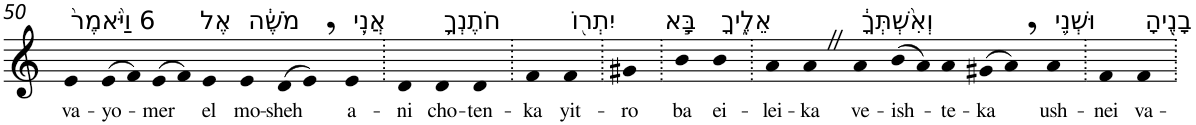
**kern	**text
*part1	*part1
*staff1	*staff1
*I"Piano	*
*I'Pno	*
!!LO:PB:g=z
*clefG2	*
*k[]	*
=50	=50
!LO:TX:a:t=6 וַיֹּ֙אמֶר֙	!
!	!LO:LY:b
4e	va-
!	!LO:LY:b
(>8e	-yo-
8f)	.
!	!LO:LY:b
(>8e	-mer
8f)	.
!LO:TX:a:t=אֶל	!
!	!LO:LY:b
4e	el
!LO:TX:a:t=מֹשֶׁ֔ה	!
!	!LO:LY:b
4e	mo-
!	!LO:LY:b
(>8d	-sheh
8e,)	.
!LO:TX:a:t=אֲנִ֛י	!
!	!LO:LY:b
4e	a-
=51.	=51.
!	!LO:LY:b
4d	-ni
!LO:TX:a:t=חֹתֶנְךָ֥	!
!	!LO:LY:b
4d	cho-
!	!LO:LY:b
4d	-ten-
=52.	=52.
!	!LO:LY:b
4f	-ka
!LO:TX:a:t=יִתְר֖וֹ	!
!	!LO:LY:b
4f	yit-
=53.	=53.
!	!LO:LY:b
4g#X	-ro
=54.	=54.
!LO:TX:a:t=בָּ֣א	!
!	!LO:LY:b
4b	ba
!LO:TX:a:t=אֵלֶ֑יךָ	!
!	!LO:LY:b
4b	ei-
=55.	=55.
!	!LO:LY:b
4a	-lei-
!	!LO:LY:b
4aZ	-ka
!LO:TX:a:t=וְאִ֨שְׁתְּךָ֔	!
!	!LO:LY:b
4a	ve-
!	!LO:LY:b
(>8b	-ish-
8a)	.
!	!LO:LY:b
4a	-te-
!	!LO:LY:b
(>8g#X	-ka
8a,)	.
!LO:TX:a:t=וּשְׁנֵ֥י	!
!	!LO:LY:b
4a	ush-
=56.	=56.
!	!LO:LY:b
4f	-nei
!LO:TX:a:t=בָנֶ֖יהָ	!
!	!LO:LY:b
4f	va-
=.	=.
*-	*-
